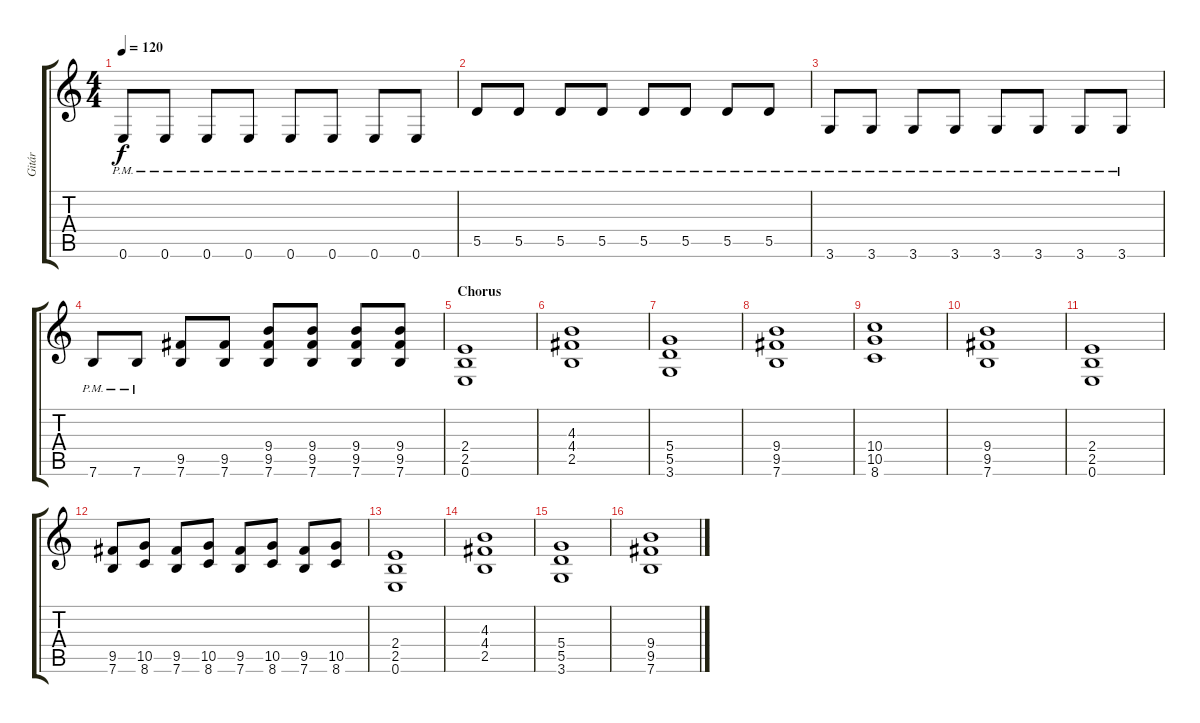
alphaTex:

\track ("Gitár" "Gitár") {instrument distortionguitar}
\staff {score tabs}
\tuning (E4 B3 G3 D3 A2 E2) {hide}
\ts (4 4)
\tempo 120
\clef g2
\ks c
0.6{pm}.8{dy f} 0.6{pm}.8 0.6{pm}.8 0.6{pm}.8 0.6{pm}.8 0.6{pm}.8 0.6{pm}.8 0.6{pm}.8 |
5.5{pm}.8 5.5{pm}.8 5.5{pm}.8 5.5{pm}.8 5.5{pm}.8 5.5{pm}.8 5.5{pm}.8 5.5{pm}.8 |
3.6{pm}.8 3.6{pm}.8 3.6{pm}.8 3.6{pm}.8 3.6{pm}.8 3.6{pm}.8 3.6{pm}.8 3.6{pm}.8 |
7.6{pm}.8 7.6{pm}.8 (9.5 7.6).8 (9.5 7.6).8 (9.4 9.5 7.6).8 (9.4 9.5 7.6).8 (9.4 9.5 7.6).8 (9.4 9.5 7.6).8 |
\section ("" "Chorus")
(2.4 2.5 0.6).1 |
(4.3 4.4 2.5).1 |
(5.4 5.5 3.6).1 |
(9.4 9.5 7.6).1 |
(10.4 10.5 8.6).1 |
(9.4 9.5 7.6).1 |
(2.4 2.5 0.6).1 |
(9.5 7.6).8 (10.5 8.6).8 (9.5 7.6).8 (10.5 8.6).8 (9.5 7.6).8 (10.5 8.6).8 (9.5 7.6).8 (10.5 8.6).8 |
(2.4 2.5 0.6).1 |
(4.3 4.4 2.5).1 |
(5.4 5.5 3.6).1 |
(9.4 9.5 7.6).1
